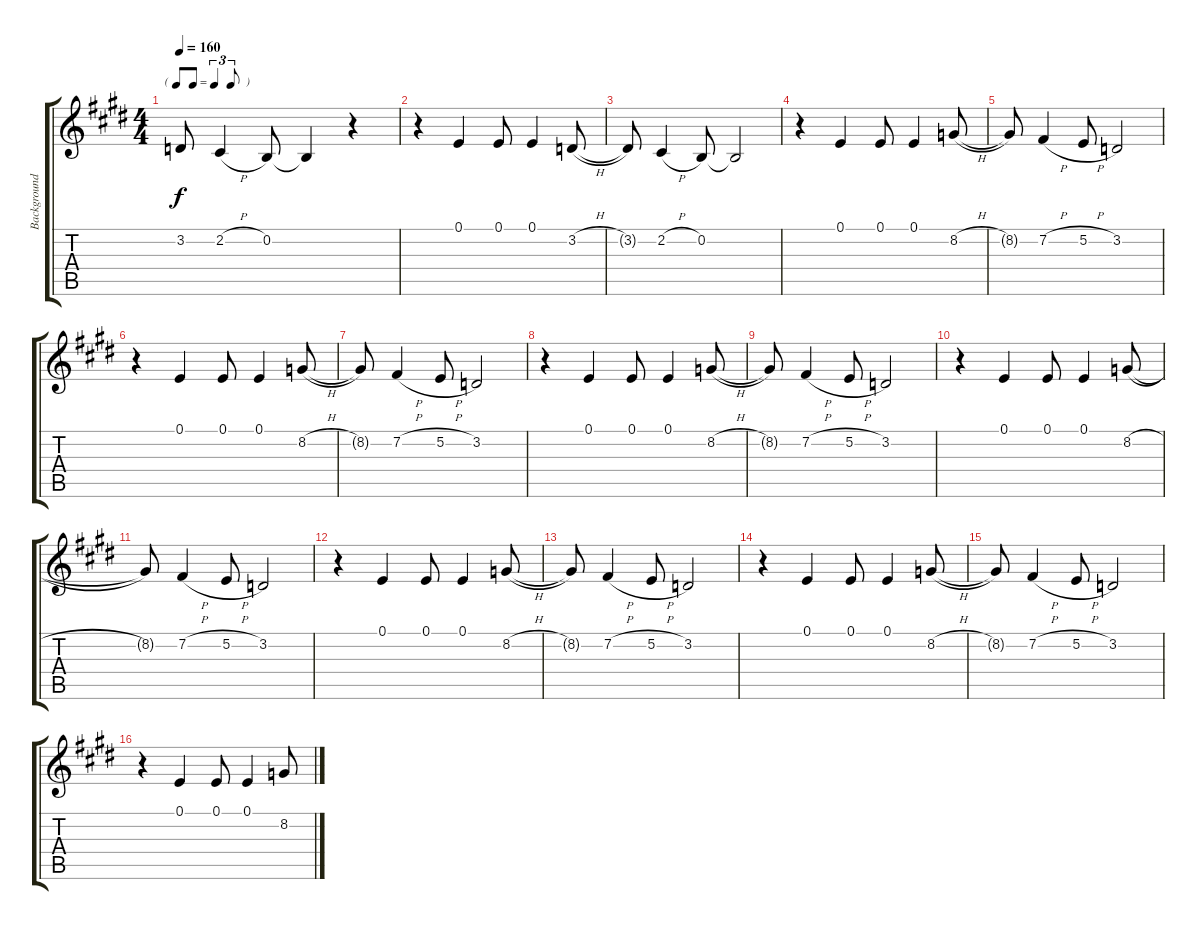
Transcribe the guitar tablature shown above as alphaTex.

\track ("Background Vocals" "Background") {instrument flute}
\staff {score tabs}
\tuning (E4 B3 G3 D3 A2 E2) {hide}
\ts (4 4)
\tf triplet8th
\tempo 160
\clef g2
\ks e
3.2{t}.8{dy f} 2.2{h}.4 0.2.8 0.2{t}.4 r.4 |
r.4 0.1.4 0.1.8 0.1.4 3.2{h}.8 |
3.2{t}.8 2.2{h}.4 0.2.8 0.2{t}.2 |
r.4 0.1.4 0.1.8 0.1.4 8.2{h}.8 |
8.2{t}.8 7.2{h}.4 5.2{h}.8 3.2.2 |
r.4 0.1.4 0.1.8 0.1.4 8.2{h}.8 |
8.2{t}.8 7.2{h}.4 5.2{h}.8 3.2.2 |
r.4 0.1.4 0.1.8 0.1.4 8.2{h}.8 |
8.2{t}.8 7.2{h}.4 5.2{h}.8 3.2.2 |
r.4 0.1.4 0.1.8 0.1.4 8.2{h}.8{volume 8} |
8.2{t}.8 7.2{h}.4 5.2{h}.8 3.2.2 |
r.4 0.1.4 0.1.8 0.1.4 8.2{h}.8{volume 7} |
8.2{t}.8 7.2{h}.4 5.2{h}.8 3.2.2 |
r.4 0.1.4 0.1.8 0.1.4 8.2{h}.8{volume 6} |
8.2{t}.8 7.2{h}.4 5.2{h}.8 3.2.2 |
r.4 0.1.4 0.1.8 0.1.4 8.2{h}.8{volume 5}
